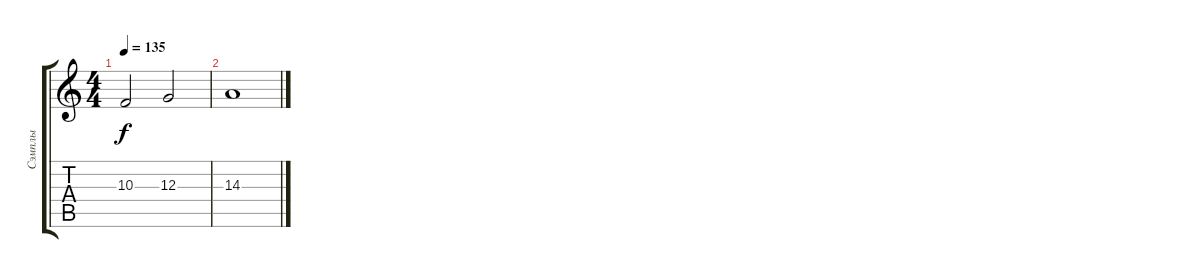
\track ("Сэмплы" "Сэмплы") {solo instrument fx7echoes}
\staff {score tabs}
\tuning (E4 B3 G3 D3 A2 E2) {hide}
\ts (4 4)
\tempo 135
\clef g2
\ks c
10.3.2{dy f} 12.3.2 |
14.3.1
